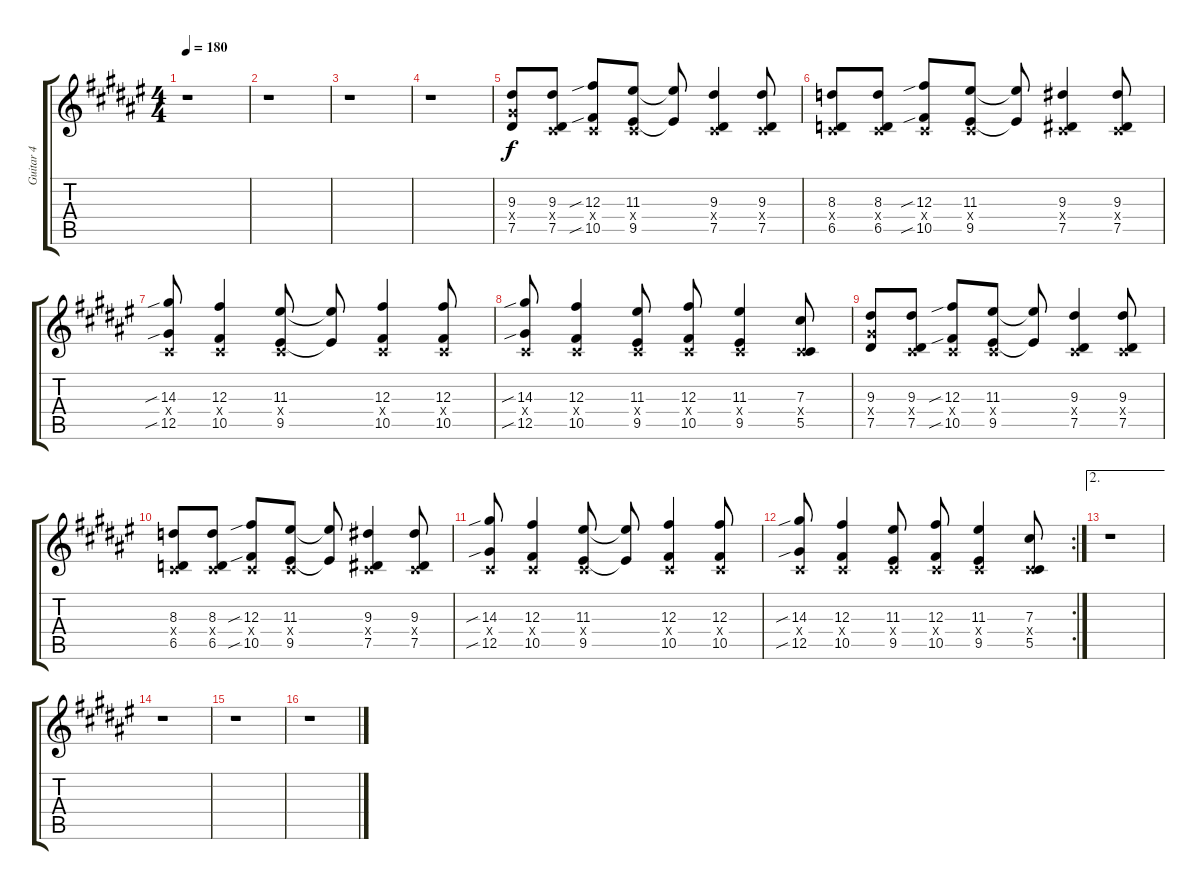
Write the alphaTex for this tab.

\track ("Guitar 4" "Guitar 4") {instrument distortionguitar}
\staff {score tabs}
\tuning (Eb4 Bb3 Gb3 Db3 Ab2 Eb2) {hide}
\ts (4 4)
\tempo 180
\clef g2
\ks f#
r.1{dy f} |
r.1 |
r.1 |
r.1 |
(9.3 7.4{x} 7.5).8 (9.3 0.4{x} 7.5).8 (12.3{sib} 0.4{x} 10.5{sib}).8 (11.3 0.4{x} 9.5).8 (11.3{t} 9.5{t}).8 (9.3 0.4{x} 7.5).4 (9.3 0.4{x} 7.5).8 |
(8.3 0.4{x} 6.5).8 (8.3 0.4{x} 6.5).8 (12.3{sib} 0.4{x} 10.5{sib}).8 (11.3 0.4{x} 9.5).8 (11.3{t} 9.5{t}).8 (9.3 0.4{x} 7.5).4 (9.3 0.4{x} 7.5).8 |
(14.3{sib} 0.4{x} 12.5{sib}).8 (12.3 0.4{x} 10.5).4 (11.3 0.4{x} 9.5).8 (11.3{t} 9.5{t}).8 (12.3 0.4{x} 10.5).4 (12.3 0.4{x} 10.5).8 |
(14.3{sib} 0.4{x} 12.5{sib}).8 (12.3 0.4{x} 10.5).4 (11.3 0.4{x} 9.5).8 (12.3 0.4{x} 10.5).8 (11.3 0.4{x} 9.5).4 (7.3 0.4{x} 5.5).8 |
(9.3 7.4{x} 7.5).8 (9.3 0.4{x} 7.5).8 (12.3{sib} 0.4{x} 10.5{sib}).8 (11.3 0.4{x} 9.5).8 (11.3{t} 9.5{t}).8 (9.3 0.4{x} 7.5).4 (9.3 0.4{x} 7.5).8 |
(8.3 0.4{x} 6.5).8 (8.3 0.4{x} 6.5).8 (12.3{sib} 0.4{x} 10.5{sib}).8 (11.3 0.4{x} 9.5).8 (11.3{t} 9.5{t}).8 (9.3 0.4{x} 7.5).4 (9.3 0.4{x} 7.5).8 |
(14.3{sib} 0.4{x} 12.5{sib}).8 (12.3 0.4{x} 10.5).4 (11.3 0.4{x} 9.5).8 (11.3{t} 9.5{t}).8 (12.3 0.4{x} 10.5).4 (12.3 0.4{x} 10.5).8 |
\rc 2
(14.3{sib} 0.4{x} 12.5{sib}).8 (12.3 0.4{x} 10.5).4 (11.3 0.4{x} 9.5).8 (12.3 0.4{x} 10.5).8 (11.3 0.4{x} 9.5).4 (7.3 0.4{x} 5.5).8 |
\ae 2
r.1 |
r.1 |
r.1 |
r.1
